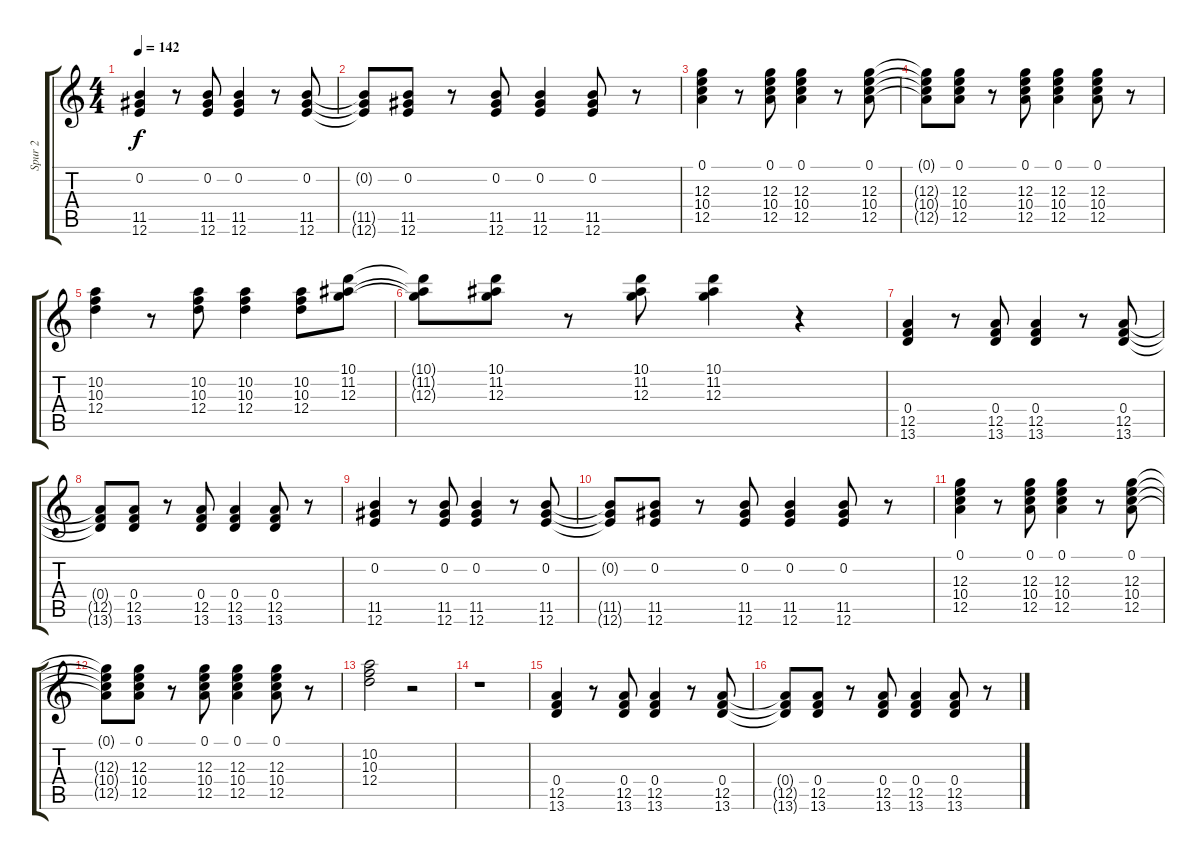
\track ("Spur 2" "Spur 2") {instrument acousticguitarsteel}
\staff {score tabs}
\tuning (E4 B3 G3 D3 A2 E2) {hide}
\ts (4 4)
\tempo 142
\clef g2
\ks c
(0.2 11.5 12.6).4{dy f} r.8 (0.2 11.5 12.6).8 (0.2 11.5 12.6).4 r.8 (0.2 11.5 12.6).8 |
(0.2{t} 11.5{t} 12.6{t}).8 (0.2 11.5 12.6).8 r.8 (0.2 11.5 12.6).8 (0.2 11.5 12.6).4 (0.2 11.5 12.6).8 r.8 |
(0.1 12.3 10.4 12.5).4 r.8 (0.1 12.3 10.4 12.5).8 (0.1 12.3 10.4 12.5).4 r.8 (0.1 12.3 10.4 12.5).8 |
(0.1{t} 12.3{t} 10.4{t} 12.5{t}).8 (0.1 12.3 10.4 12.5).8 r.8 (0.1 12.3 10.4 12.5).8 (0.1 12.3 10.4 12.5).4 (0.1 12.3 10.4 12.5).8 r.8 |
(10.2 10.3 12.4).4 r.8 (10.2 10.3 12.4).8 (10.2 10.3 12.4).4 (10.2 10.3 12.4).8 (10.1 11.2 12.3).8 |
(10.1{t} 11.2{t} 12.3{t}).8 (10.1 11.2 12.3).8 r.8 (10.1 11.2 12.3).8 (10.1 11.2 12.3).4 r.4 |
(0.4 12.5 13.6).4 r.8 (0.4 12.5 13.6).8 (0.4 12.5 13.6).4 r.8 (0.4 12.5 13.6).8 |
(0.4{t} 12.5{t} 13.6{t}).8 (0.4 12.5 13.6).8 r.8 (0.4 12.5 13.6).8 (0.4 12.5 13.6).4 (0.4 12.5 13.6).8 r.8 |
(0.2 11.5 12.6).4 r.8 (0.2 11.5 12.6).8 (0.2 11.5 12.6).4 r.8 (0.2 11.5 12.6).8 |
(0.2{t} 11.5{t} 12.6{t}).8 (0.2 11.5 12.6).8 r.8 (0.2 11.5 12.6).8 (0.2 11.5 12.6).4 (0.2 11.5 12.6).8 r.8 |
(0.1 12.3 10.4 12.5).4 r.8 (0.1 12.3 10.4 12.5).8 (0.1 12.3 10.4 12.5).4 r.8 (0.1 12.3 10.4 12.5).8 |
(0.1{t} 12.3{t} 10.4{t} 12.5{t}).8 (0.1 12.3 10.4 12.5).8 r.8 (0.1 12.3 10.4 12.5).8 (0.1 12.3 10.4 12.5).4 (0.1 12.3 10.4 12.5).8 r.8 |
(10.2 10.3 12.4).2 r.2 |
r.1 |
(0.4 12.5 13.6).4 r.8 (0.4 12.5 13.6).8 (0.4 12.5 13.6).4 r.8 (0.4 12.5 13.6).8 |
(0.4{t} 12.5{t} 13.6{t}).8 (0.4 12.5 13.6).8 r.8 (0.4 12.5 13.6).8 (0.4 12.5 13.6).4 (0.4 12.5 13.6).8 r.8
